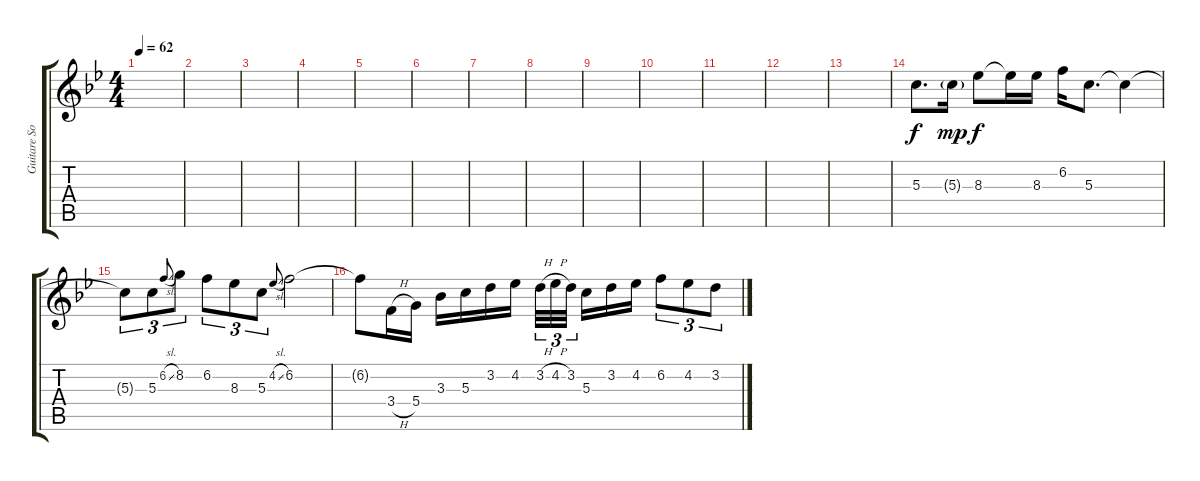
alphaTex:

\track ("Guitare Solo" "Guitare So") {instrument overdrivenguitar}
\staff {score tabs}
\tuning (E4 B3 G3 D3 A2 E2) {hide}
\ts (4 4)
\tempo 62
\clef g2
\ks bb
|
|
|
|
|
|
|
|
|
|
|
|
|
5.3.8{d} 5.3{g}.16{dy mp} 8.3.8{dy f} 8.3{t}.16 8.3.16 6.2.16 5.3.8{d} 5.3{t}.4 |
5.3{t}.8{tu (3 2)} 5.3.8{tu (3 2)} 6.2{sl}.8{gr onbeat} 8.2.8{tu (3 2)} 6.2.8{tu (3 2)} 8.3.8{tu (3 2)} 5.3.8{tu (3 2)} 4.2{sl}.8{gr onbeat} 6.2.2 |
6.2{t}.8 3.4{h}.16 5.4.16 3.3.16 5.3.16 3.2.16 4.2.16 3.2{h}.32{tu (3 2)} 4.2{h}.32{tu (3 2)} 3.2.32{tu (3 2) beam splitsecondary} 5.3.16 3.2.16 4.2.16 6.2.8{tu (3 2)} 4.2.8{tu (3 2)} 3.2.8{tu (3 2)}
